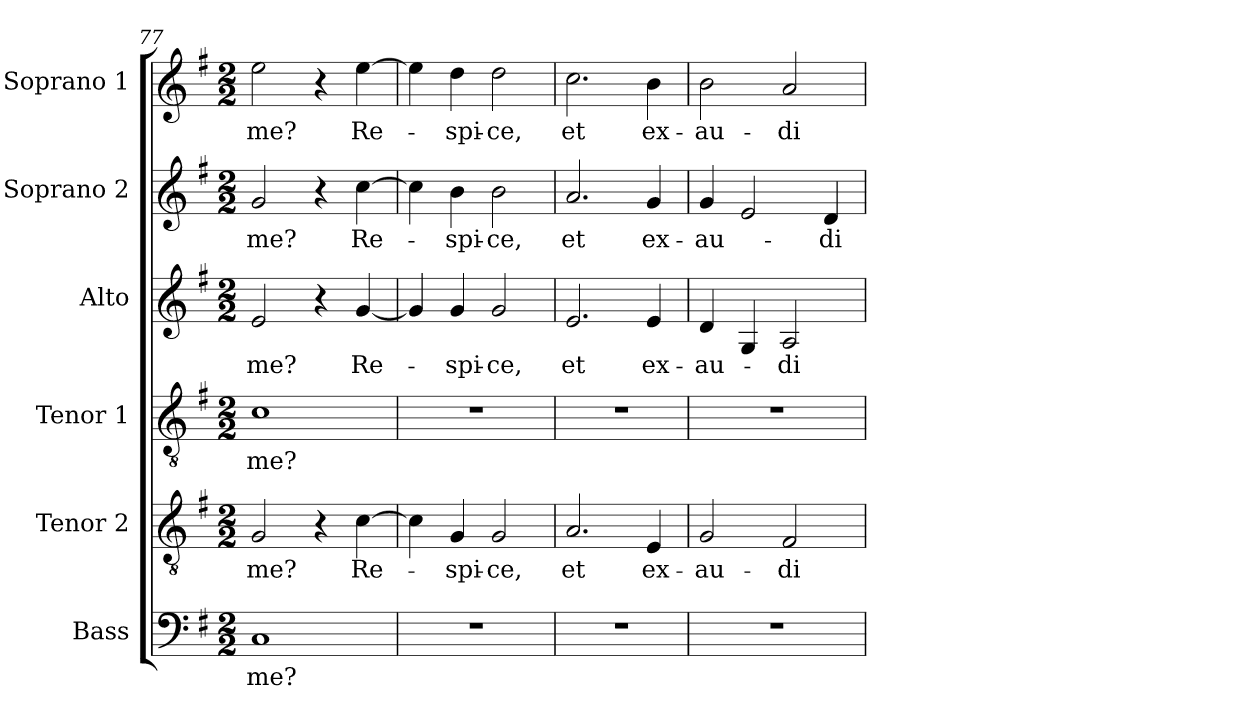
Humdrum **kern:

**kern	**text	**kern	**text	**kern	**text	**kern	**text	**kern	**text	**kern	**text
*part6	*part6	*part5	*part5	*part4	*part4	*part3	*part3	*part2	*part2	*part1	*part1
*staff6	*staff6	*staff5	*staff5	*staff4	*staff4	*staff3	*staff3	*staff2	*staff2	*staff1	*staff1
*I"Bass	*	*I"Tenor 2	*	*I"Tenor 1	*	*I"Alto	*	*I"Soprano 2	*	*I"Soprano 1	*
*I'B	*	*I'T2	*	*I'T1	*	*I'A	*	*I'S2	*	*I'S1	*
*clefF4	*	*clefGv2	*	*clefGv2	*	*clefG2	*	*clefG2	*	*clefG2	*
*	*	*ITrd7c12	*	*ITrd7c12	*	*	*	*	*	*	*
*k[f#]	*	*k[f#]	*	*k[f#]	*	*k[f#]	*	*k[f#]	*	*k[f#]	*
*G:	*	*G:	*	*G:	*	*G:	*	*G:	*	*G:	*
*M2/2	*	*M2/2	*	*M2/2	*	*M2/2	*	*M2/2	*	*M2/2	*
=77	=77	=77	=77	=77	=77	=77	=77	=77	=77	=77	=77
!	!LO:LY:b:color=#000000	!	!	!	!	!	!	!	!	!	!
!	!	!	!LO:LY:b:color=#000000	!	!	!	!	!	!	!	!
!	!	!	!	!	!LO:LY:b:color=#000000	!	!	!	!	!	!
!	!	!	!	!	!	!	!LO:LY:b:color=#000000	!	!	!	!
!	!	!	!	!	!	!	!	!	!LO:LY:b:color=#000000	!	!
!	!	!	!	!	!	!	!	!	!	!	!LO:LY:b:color=#000000
1Ci	me?	2GGi/	me?	1Ci	me?	2ei/	me?	2gi/	me?	2eei\	me?
.	.	4r	.	.	.	4r	.	4r	.	4r	.
!	!	!	!LO:LY:b:color=#000000	!	!	!	!	!	!	!	!
!	!	!	!	!	!	!	!LO:LY:b:color=#000000	!	!	!	!
!	!	!	!	!	!	!	!	!	!LO:LY:b:color=#000000	!	!
!	!	!	!	!	!	!	!	!	!	!	!LO:LY:b:color=#000000
.	.	[4Ci\	Re-	.	.	[4gi/	Re-	[4cci\	Re-	[4eei\	Re-
=78	=78	=78	=78	=78	=78	=78	=78	=78	=78	=78	=78
1r	.	4Ci\]	.	1r	.	4gi/]	.	4cci\]	.	4eei\]	.
!	!	!	!LO:LY:b:color=#000000	!	!	!	!	!	!	!	!
!	!	!	!	!	!	!	!LO:LY:b:color=#000000	!	!	!	!
!	!	!	!	!	!	!	!	!	!LO:LY:b:color=#000000	!	!
!	!	!	!	!	!	!	!	!	!	!	!LO:LY:b:color=#000000
.	.	4GGi/	-spi-	.	.	4gi/	-spi-	4bi\	-spi-	4ddi\	-spi-
!	!	!	!LO:LY:b:color=#000000	!	!	!	!	!	!	!	!
!	!	!	!	!	!	!	!LO:LY:b:color=#000000	!	!	!	!
!	!	!	!	!	!	!	!	!	!LO:LY:b:color=#000000	!	!
!	!	!	!	!	!	!	!	!	!	!	!LO:LY:b:color=#000000
.	.	2GGi/	-ce,	.	.	2gi/	-ce,	2bi\	-ce,	2ddi\	-ce,
=79	=79	=79	=79	=79	=79	=79	=79	=79	=79	=79	=79
!	!	!	!LO:LY:b:color=#000000	!	!	!	!	!	!	!	!
!	!	!	!	!	!	!	!LO:LY:b:color=#000000	!	!	!	!
!	!	!	!	!	!	!	!	!	!LO:LY:b:color=#000000	!	!
!	!	!	!	!	!	!	!	!	!	!	!LO:LY:b:color=#000000
1r	.	2.AAi/	et	1r	.	2.ei/	et	2.ai/	et	2.cci\	et
!	!	!	!LO:LY:b:color=#000000	!	!	!	!	!	!	!	!
!	!	!	!	!	!	!	!LO:LY:b:color=#000000	!	!	!	!
!	!	!	!	!	!	!	!	!	!LO:LY:b:color=#000000	!	!
!	!	!	!	!	!	!	!	!	!	!	!LO:LY:b:color=#000000
.	.	4EEi/	ex-	.	.	4ei/	ex-	4gi/	ex-	4bi\	ex-
=80	=80	=80	=80	=80	=80	=80	=80	=80	=80	=80	=80
!	!	!	!LO:LY:b:color=#000000	!	!	!	!	!	!	!	!
!	!	!	!	!	!	!	!LO:LY:b:color=#000000	!	!	!	!
!	!	!	!	!	!	!	!	!	!LO:LY:b:color=#000000	!	!
!	!	!	!	!	!	!	!	!	!	!	!LO:LY:b:color=#000000
1r	.	2GGi/	-au-	1r	.	4di/	-au-	4gi/	-au-	2bi\	-au-
.	.	.	.	.	.	4Gi/	.	2ei/	.	.	.
!	!	!	!LO:LY:b:color=#000000	!	!	!	!	!	!	!	!
!	!	!	!	!	!	!	!LO:LY:b:color=#000000	!	!	!	!
!	!	!	!	!	!	!	!	!	!	!	!LO:LY:b:color=#000000
.	.	2FF#i/	-di	.	.	2Ai/	-di	.	.	2ai/	-di
!	!	!	!	!	!	!	!	!	!LO:LY:b:color=#000000	!	!
.	.	.	.	.	.	.	.	4di/	-di	.	.
=	=	=	=	=	=	=	=	=	=	=	=
*-	*-	*-	*-	*-	*-	*-	*-	*-	*-	*-	*-
